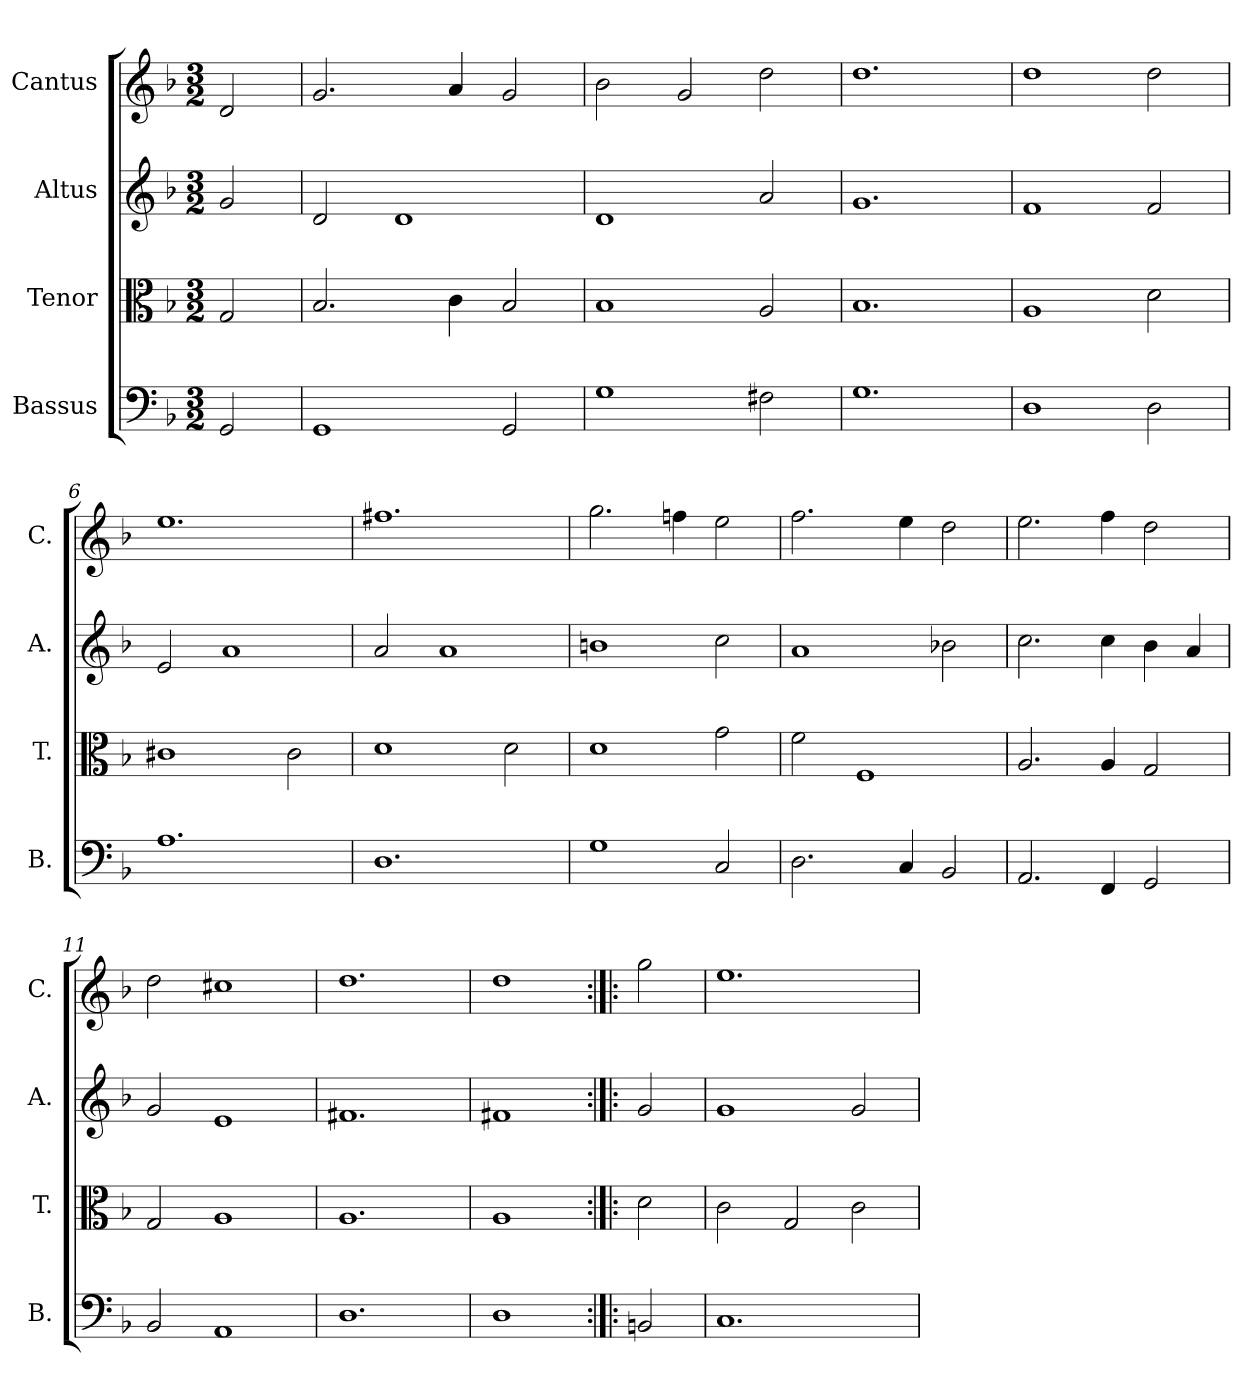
**kern	**kern	**kern	**kern
*part4	*part3	*part2	*part1
*staff4	*staff3	*staff2	*staff1
*I"Bassus	*I"Tenor	*I"Altus	*I"Cantus
*I'B.	*I'T.	*I'A.	*I'C.
*clefF4	*clefC3	*clefG2	*clefG2
*k[b-]	*k[b-]	*k[b-]	*k[b-]
*F:	*F:	*F:	*F:
*M3/2	*M3/2	*M3/2	*M3/2
=1	=1	=1	=1
2GG/	2G/	2g/	2d/
=2	=2	=2	=2
1GG/	2.B-/	2d/	2.g/
.	.	1d/	.
.	4c\	.	4a/
2GG/	2B-/	.	2g/
=3	=3	=3	=3
1G\	1B-/	1d/	2b-\
.	.	.	2g/
2F#X\	2A/	2a/	2dd\
=4	=4	=4	=4
1.G\	1.B-/	1.g/	1.dd\
=5	=5	=5	=5
1D\	1A/	1f/	1dd\
2D\	2d\	2f/	2dd\
=6	=6	=6	=6
1.A\	1c#X\	2e/	1.ee\
.	.	1a/	.
.	2c#\	.	.
=7	=7	=7	=7
1.D\	1d\	2a/	1.ff#X\
.	.	1a/	.
.	2d\	.	.
=8	=8	=8	=8
1G\	1d\	1bn\	2.gg\
.	.	.	4ffn\
2C/	2g\	2cc\	2ee\
=9	=9	=9	=9
2.D\	2f\	1a/	2.ff\
.	1F/	.	.
4C/	.	.	4ee\
2BB-/	.	2b-X\	2dd\
=10	=10	=10	=10
2.AA/	2.A/	2.cc\	2.ee\
4FF/	4A/	4cc\	4ff\
2GG/	2G/	4b-\	2dd\
.	.	4a/	.
=11	=11	=11	=11
2BB-/	2G/	2g/	2dd\
1AA/	1A/	1e/	1cc#X\
!!LO:LB:g=z
=12	=12	=12	=12
1.D\	1.A/	1.f#X/	1.dd\
=13	=13	=13	=13
1D\	1A/	1f#X/	1dd\
=14:|!|:	=14:|!|:	=14:|!|:	=14:|!|:
2BBn/	2d\	2g/	2gg\
=15	=15	=15	=15
1.C/	2c\	1g/	1.ee\
.	2G/	.	.
.	2c\	2g/	.
=	=	=	=
*-	*-	*-	*-
